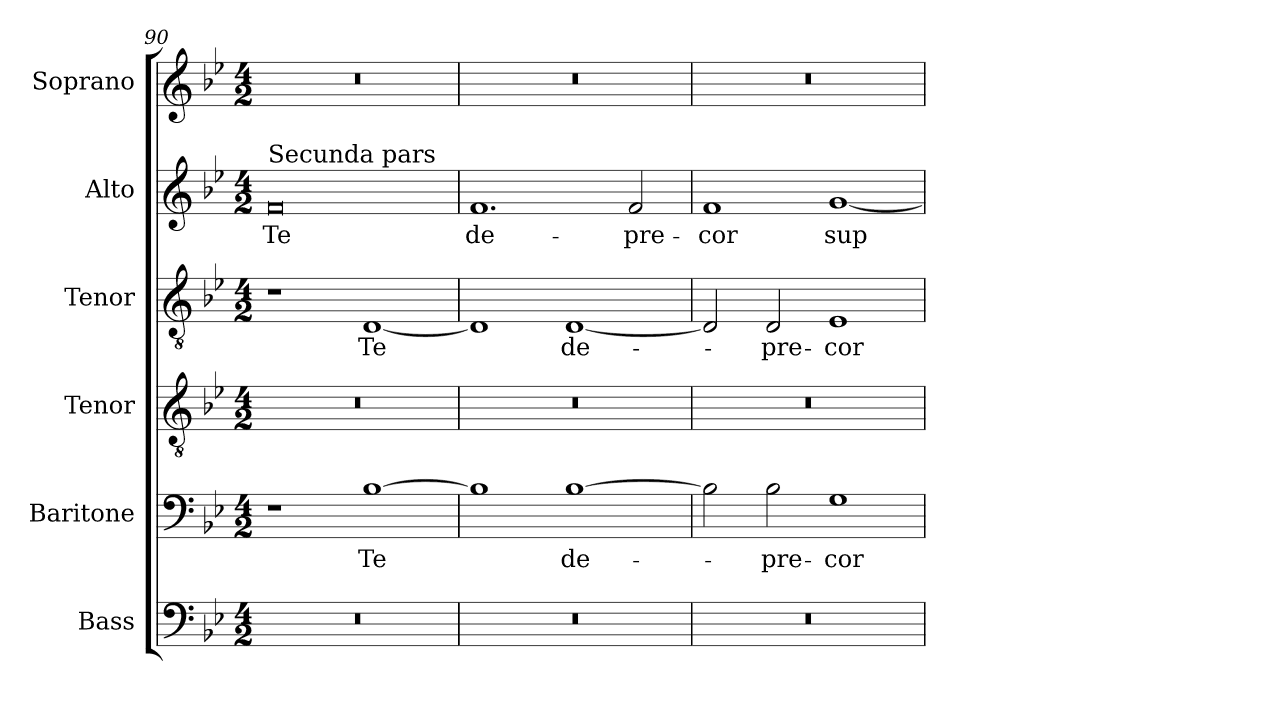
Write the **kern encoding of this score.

**kern	**kern	**text	**kern	**kern	**text	**kern	**text	**kern
*part6	*part5	*part5	*part4	*part3	*part3	*part2	*part2	*part1
*staff6	*staff5	*staff5	*staff4	*staff3	*staff3	*staff2	*staff2	*staff1
*I"Bass	*I"Baritone	*	*I"Tenor	*I"Tenor	*	*I"Alto	*	*I"Soprano
*I'B.	*I'Bar.	*	*I'T2.	*I'T1.	*	*I'A.	*	*I'S.
!!LO:LB:g=z
*clefF4	*clefF4	*	*clefGv2	*clefGv2	*	*clefG2	*	*clefG2
*	*	*	*ITrd7c12	*	*	*	*	*
*k[b-e-]	*k[b-e-]	*	*k[b-e-]	*k[b-e-]	*	*k[b-e-]	*	*k[b-e-]
*B-:	*B-:	*	*B-:	*B-:	*	*B-:	*	*B-:
*M4/2	*M4/2	*	*M4/2	*M4/2	*	*M4/2	*	*M4/2
=90	=90	=90	=90	=90	=90	=90	=90	=90
!LO:N:vis=1	!	!	!LO:N:vis=1	!	!	!	!	!
!	!	!	!	!	!	!LO:TX:a:t=Secunda pars	!	!
!	!	!	!	!	!	!	!LO:LY:b:color=#000000	!LO:N:vis=1
0r	1r	.	0r	1r	.	0fi	Te	0r
!	!	!LO:LY:b:color=#000000	!	!	!	!	!	!
!	!	!	!	!	!LO:LY:b:color=#000000	!	!	!
.	[1B-i	Te	.	[1Di	Te	.	.	.
=91	=91	=91	=91	=91	=91	=91	=91	=91
!LO:N:vis=1	!	!	!LO:N:vis=1	!	!	!	!	!
!	!	!	!	!	!	!	!LO:LY:b:color=#000000	!LO:N:vis=1
0r	1B-i]	.	0r	1Di]	.	1.fi	de-	0r
!	!	!LO:LY:b:color=#000000	!	!	!	!	!	!
!	!	!	!	!	!LO:LY:b:color=#000000	!	!	!
.	[1B-i	de-	.	[1Di	de-	.	.	.
!	!	!	!	!	!	!	!LO:LY:b:color=#000000	!
.	.	.	.	.	.	2fi/	-pre-	.
=92	=92	=92	=92	=92	=92	=92	=92	=92
!LO:N:vis=1	!	!	!LO:N:vis=1	!	!	!	!	!
!	!	!	!	!	!	!	!LO:LY:b:color=#000000	!LO:N:vis=1
0r	2B-i\]	.	0r	2Di/]	.	1fi	-cor	0r
!	!	!LO:LY:b:color=#000000	!	!	!	!	!	!
!	!	!	!	!	!LO:LY:b:color=#000000	!	!	!
.	2B-i\	-pre-	.	2Di/	-pre-	.	.	.
!	!	!LO:LY:b:color=#000000	!	!	!	!	!	!
!	!	!	!	!	!LO:LY:b:color=#000000	!	!	!
!	!	!	!	!	!	!	!LO:LY:b:color=#000000	!
.	1Gi	-cor	.	1E-i	-cor	[1gi	sup-	.
=	=	=	=	=	=	=	=	=
*-	*-	*-	*-	*-	*-	*-	*-	*-
